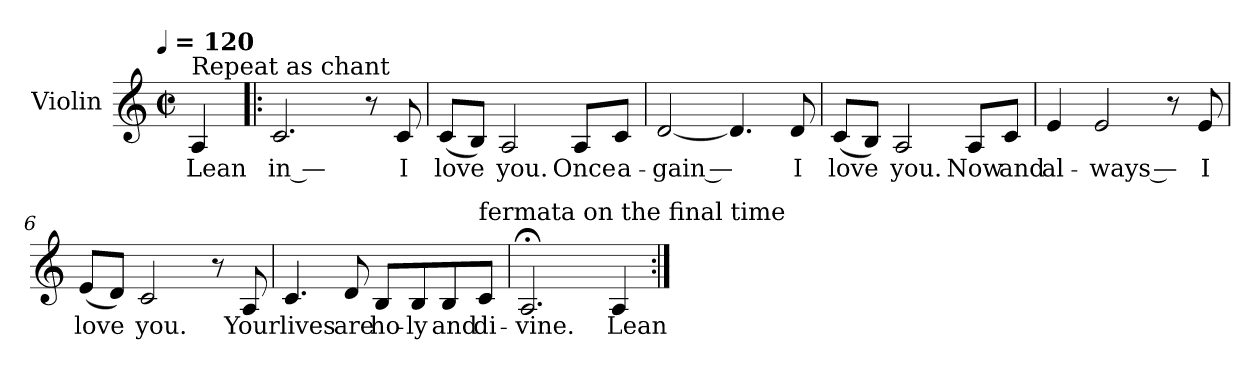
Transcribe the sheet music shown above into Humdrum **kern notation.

**kern	**text
*part1	*part1
*staff1	*staff1
*I"Violin	*
*I'Vln.	*
*clefG2	*
!!LO:TX:omd:t=[quarter] = 120
*M2/2	*
*met(c|)	*
*MM120	*
=	=
!LO:TX:t=Repeat as chant	!
4A/	Lean
=1!|:	=1!|:
2.c/	in —
8r	.
8c/	I
=2	=2
(<8cL	love
8BJ)	.
2A/	you.
8AL	Once
8cJ	a-
=3	=3
[2d/	-gain —
4.d]	.
8d/	I
=4	=4
(<8cL	love
8BJ)	.
2A/	you.
8AL	Now
8cJ	and
!!LO:LB:g=z
=5	=5
4e/	al-
2e/	-ways —
8r	.
8e/	I
=6	=6
(<8eL	love
8dJ)	.
2c/	you.
8r	.
8A/	Your
=7	=7
4.c/	lives
8d/	are
8BL	ho-
8B	-ly
8B	and
!LO:TX:t=fermata on the final time	!
8cJ	di-
=8	=8
2.A;</	-vine.
4A/	Lean
=:|!	=:|!
*-	*-
